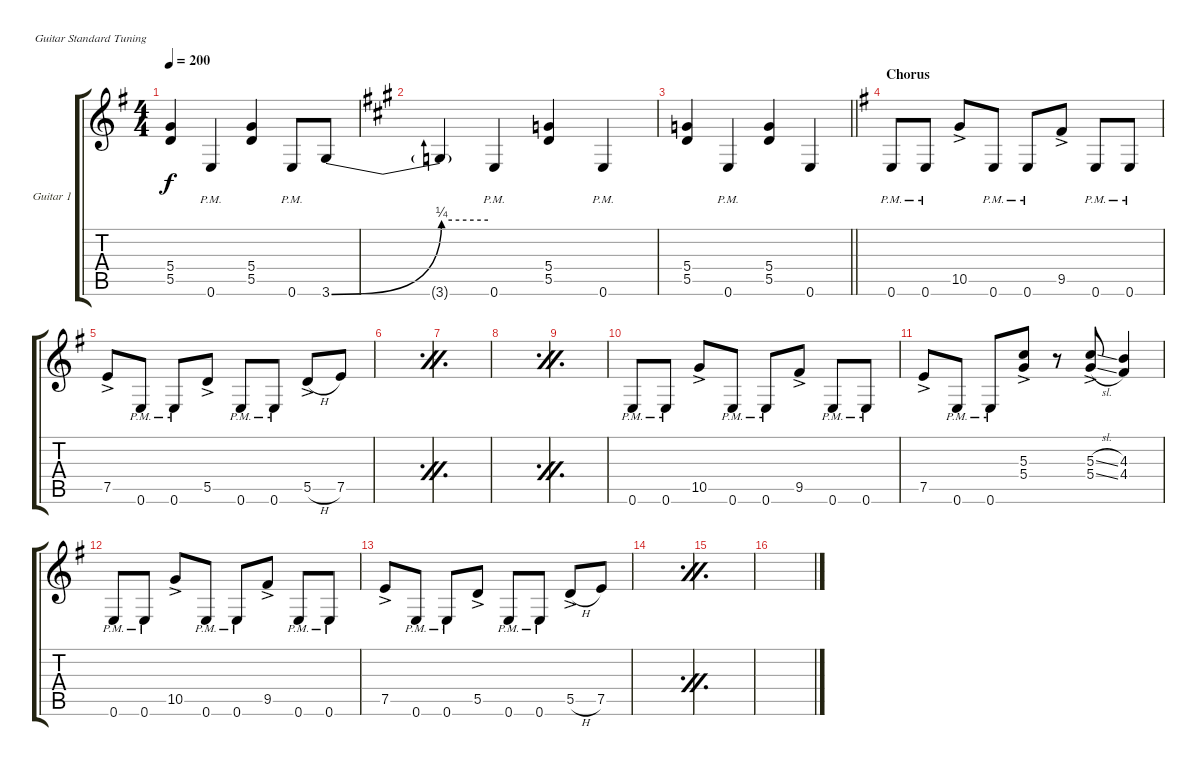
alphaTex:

\bracketExtendMode groupsimilarinstruments
\firstSystemTrackNameOrientation horizontal
\otherSystemsTrackNameOrientation horizontal
\track ("Guitar 1" "Guitar 1") {instrument distortionguitar}
\staff {score tabs}
\tuning (E4 B3 G3 D3 A2 E2)
\ts (4 4)
\tempo 200
\clef g2
\ks g
(5.4 5.5).4{dy f} 0.6{pm}.4 (5.4 5.5).4 0.6{pm}.8 3.6{be (bend 0 0 60 1)}.8 |
\ks a
3.6{be (hold 0 1 60 1) t}.4 0.6{pm}.4 (5.4 5.5).4 0.6{pm}.4 |
\barLineRight lightlight
(5.4 5.5).4 0.6{pm}.4 (5.4 5.5).4 0.6.4 |
\section ("" "Chorus")
\ks g
0.6{pm}.8 0.6{pm}.8 10.5{ac}.8 0.6{pm}.8 0.6{pm}.8 9.5{ac}.8 0.6{pm}.8 0.6{pm}.8 |
7.5{ac}.8 0.6{pm}.8 0.6{pm}.8 5.5{ac}.8 0.6{pm}.8 0.6{pm}.8 5.5{h ac}.8 7.5.8 |
\simile firstofdouble
|
\simile secondofdouble
|
\simile firstofdouble
|
\simile secondofdouble
|
\simile none
0.6{pm}.8 0.6{pm}.8 10.5{ac}.8 0.6{pm}.8 0.6{pm}.8 9.5{ac}.8 0.6{pm}.8 0.6{pm}.8 |
7.5{ac}.8 0.6{pm}.8 0.6{pm}.8 (5.3{ac} 5.4{ac}).8 r.8 (5.3{sl ac} 5.4{sl ac}).8 (4.3 4.4).4 |
0.6{pm}.8 0.6{pm}.8 10.5{ac}.8 0.6{pm}.8 0.6{pm}.8 9.5{ac}.8 0.6{pm}.8 0.6{pm}.8 |
7.5{ac}.8 0.6{pm}.8 0.6{pm}.8 5.5{ac}.8 0.6{pm}.8 0.6{pm}.8 5.5{h ac}.8 7.5.8 |
\simile firstofdouble
|
\simile secondofdouble
|
\simile firstofdouble
